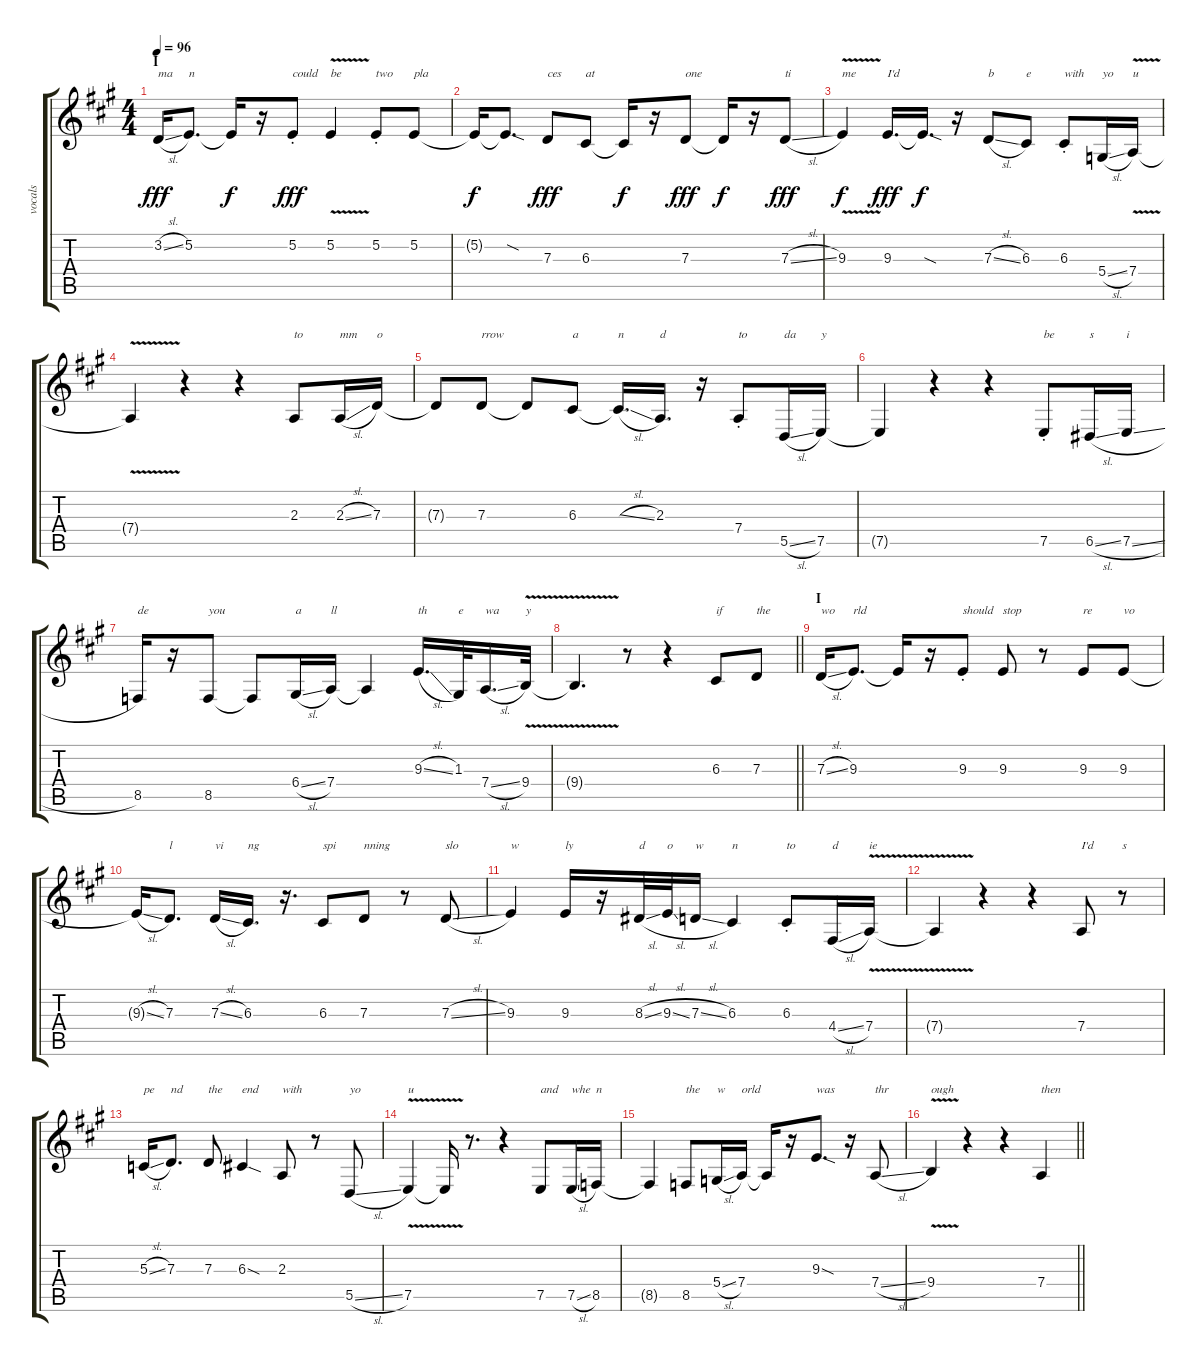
\track ("vocals" "vocals") {instrument synthvoice}
\staff {score tabs}
\tuning (E4 B3 G3 D3 A2 E2) {hide}
\ts (4 4)
\section ("" "I")
\tempo 96
\clef g2
\ks a
3.2{sl}.16{txt "ma" dy fff} 5.2.8{d txt "n"} 5.2{t}.16{dy f} r.16 5.2{st}.8{txt "could" dy fff} 5.2{v}.4{txt "be"} 5.2{st}.8{txt "two"} 5.2.8{txt "pla"} |
5.2{t}.16{dy f} 5.2{sod t}.8{d} 7.3.8{txt "ces" dy fff} 6.3.8{txt "at"} 6.3{t}.16{dy f} r.16 7.3.8{txt "one" dy fff} 7.3{t}.16{dy f} r.16 7.3{sl}.8{txt "ti" dy fff} |
9.3{v}.4{txt "me" dy f} 9.3.16{d txt "I'd" dy fff} 9.3{sod t}.16{d dy f} r.16 7.3{sl}.8{txt "b"} 6.3.8{txt "e"} 6.3{st}.8{txt "with"} 5.4{sl}.16{txt "yo"} 7.4{v}.16{txt "u"} |
7.4{t}.4 r.4 r.4 2.3.8{txt "to"} 2.3{sl}.16{txt "mm"} 7.3.16{txt "o"} |
7.3{t}.8 7.3.8{txt "rrow"} 7.3{t}.8 6.3.8{txt "a"} 6.3{sl t}.16{d txt "n"} 2.3.16{d txt "d"} r.16 7.4{st}.8{txt "to"} 5.5{sl}.16{txt "da"} 7.5.16{txt "y"} |
7.5{t}.4 r.4 r.4 7.5{st}.8{txt "be"} 6.5{sl}.16{txt "s"} 7.5{sl}.16{txt "i"} |
8.5.16{txt "de"} r.16 8.5.8{txt "you"} 8.5{t}.8 6.4{sl}.16{txt "a"} 7.4.16{txt "ll"} 7.4{t}.4 9.3{sl}.16{d txt "th"} 1.3.32{txt "e"} 7.4{sl}.16{d txt "wa"} 9.4{v}.32{txt "y"} |
\barLineRight lightlight
9.4{t}.4{d} r.8 r.4 6.3.8{txt "if"} 7.3.8{txt "the"} |
\section ("" "I")
7.3{sl}.16{txt "wo"} 9.3.8{d txt "rld"} 9.3{t}.16 r.16 9.3{st}.8{txt "should"} 9.3.8{txt "stop"} r.8 9.3.8{txt "re"} 9.3.8{txt "vo"} |
9.3{sl t}.16 7.3.8{d txt "l"} 7.3{sl}.16{txt "vi"} 6.3.16{d txt "ng"} r.16{d} 6.3.8{txt "spi"} 7.3.8{txt "nning"} r.8 7.3{sl}.8{txt "slo"} |
9.3.4{txt "w"} 9.3.16{txt "ly"} r.16 8.3{sl}.32{txt "d"} 9.3{sl}.32{txt "o"} 7.3{sl}.16{txt "w"} 6.3.4{txt "n"} 6.3{st}.8{txt "to"} 4.4{sl}.16{txt "d"} 7.4{v}.16{txt "ie"} |
7.4{t}.4 r.4 r.4 7.4.8{txt "I'd"} r.8{txt "s"} |
5.3{sl}.16{txt "pe"} 7.3.8{d txt "nd"} 7.3.8{txt "the"} 6.3{sod}.4{txt "end"} 2.3.8{txt "with"} r.8 5.5{sl}.8{txt "yo"} |
7.5{v}.4{txt "u"} 7.5{t}.16 r.8{d} r.4 7.5.8{txt "and"} 7.5{sl}.16{txt "whe"} 8.5.16{txt "n"} |
8.5{t}.4 8.5.8{txt "the"} 5.4{sl}.16{txt "w"} 7.4.16{txt "orld"} 7.4{t}.16 r.16 9.3{sod}.8{d txt "was"} r.16 7.4{sl}.8{txt "thr"} |
\barLineRight lightlight
9.4{v}.4{txt "ough"} r.4 r.4 7.4.4{txt "then"}
